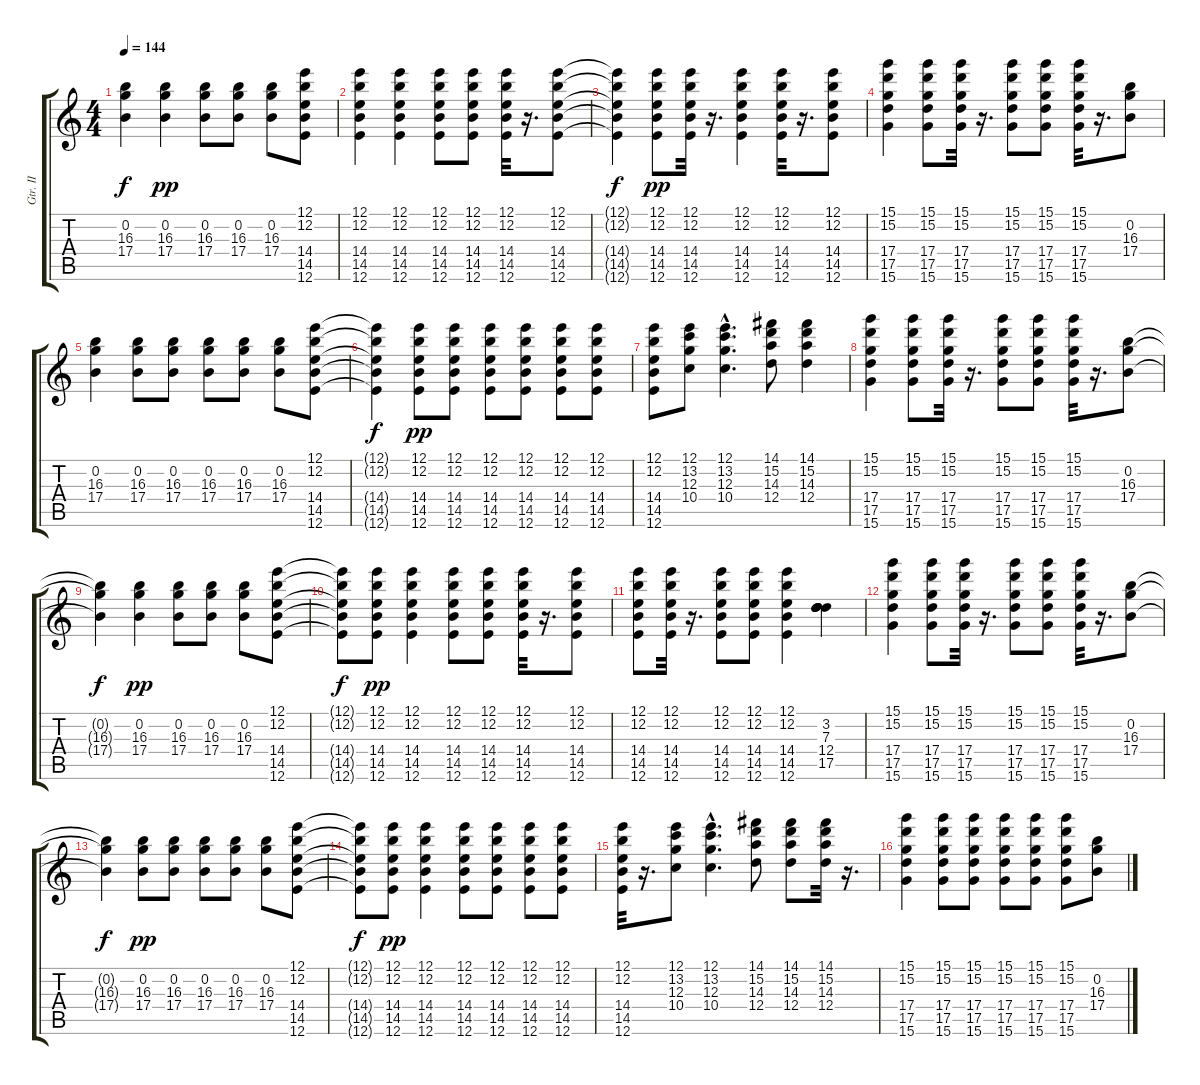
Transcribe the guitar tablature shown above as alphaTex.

\track ("Gtr. II" "Gtr. II") {instrument electricguitarclean}
\staff {score tabs}
\tuning (E4 B3 G3 D3 A2 E2) {hide}
\ts (4 4)
\tempo 144
\clef g2
\ks c
(0.2{t} 16.3{t} 17.4{t}).4{dy f} (0.2 16.3 17.4).4{dy pp} (0.2 16.3 17.4).8 (0.2 16.3 17.4).8 (0.2 16.3 17.4).8 (12.1 12.2 14.4 14.5 12.6).8 |
(12.1 12.2 14.4 14.5 12.6).4 (12.1 12.2 14.4 14.5 12.6).4 (12.1 12.2 14.4 14.5 12.6).8 (12.1 12.2 14.4 14.5 12.6).8 (12.1 12.2 14.4 14.5 12.6).32 r.16{d} (12.1 12.2 14.4 14.5 12.6).8 |
(12.1{t} 12.2{t} 14.4{t} 14.5{t} 12.6{t}).4{dy f} (12.1 12.2 14.4 14.5 12.6).8{dy pp} (12.1 12.2 14.4 14.5 12.6).32 r.16{d} (12.1 12.2 14.4 14.5 12.6).4 (12.1 12.2 14.4 14.5 12.6).32 r.16{d} (12.1 12.2 14.4 14.5 12.6).8 |
(15.1 15.2 17.4 17.5 15.6).4 (15.1 15.2 17.4 17.5 15.6).8 (15.1 15.2 17.4 17.5 15.6).32 r.16{d} (15.1 15.2 17.4 17.5 15.6).8 (15.1 15.2 17.4 17.5 15.6).8 (15.1 15.2 17.4 17.5 15.6).32 r.16{d} (0.2 16.3 17.4).8 |
(0.2 16.3 17.4).4 (0.2 16.3 17.4).8 (0.2 16.3 17.4).8 (0.2 16.3 17.4).8 (0.2 16.3 17.4).8 (0.2 16.3 17.4).8 (12.1 12.2 14.4 14.5 12.6).8 |
(12.1{t} 12.2{t} 14.4{t} 14.5{t} 12.6{t}).4{dy f} (12.1 12.2 14.4 14.5 12.6).8{dy pp} (12.1 12.2 14.4 14.5 12.6).8 (12.1 12.2 14.4 14.5 12.6).8 (12.1 12.2 14.4 14.5 12.6).8 (12.1 12.2 14.4 14.5 12.6).8 (12.1 12.2 14.4 14.5 12.6).8 |
(12.1 12.2 14.4 14.5 12.6).8 (12.1 13.2 12.3 10.4).8 (12.1{hac} 13.2{hac} 12.3{hac} 10.4{hac}).4{d} (14.1 15.2 14.3 12.4).8 (14.1 15.2 14.3 12.4).4 |
(15.1 15.2 17.4 17.5 15.6).4 (15.1 15.2 17.4 17.5 15.6).8 (15.1 15.2 17.4 17.5 15.6).32 r.16{d} (15.1 15.2 17.4 17.5 15.6).8 (15.1 15.2 17.4 17.5 15.6).8 (15.1 15.2 17.4 17.5 15.6).32 r.16{d} (0.2 16.3 17.4).8 |
(0.2{t} 16.3{t} 17.4{t}).4{dy f} (0.2 16.3 17.4).4{dy pp} (0.2 16.3 17.4).8 (0.2 16.3 17.4).8 (0.2 16.3 17.4).8 (12.1 12.2 14.4 14.5 12.6).8 |
(12.1{t} 12.2{t} 14.4{t} 14.5{t} 12.6{t}).8{dy f} (12.1 12.2 14.4 14.5 12.6).8{dy pp} (12.1 12.2 14.4 14.5 12.6).4 (12.1 12.2 14.4 14.5 12.6).8 (12.1 12.2 14.4 14.5 12.6).8 (12.1 12.2 14.4 14.5 12.6).32 r.16{d} (12.1 12.2 14.4 14.5 12.6).8 |
(12.1 12.2 14.4 14.5 12.6).8 (12.1 12.2 14.4 14.5 12.6).32 r.16{d} (12.1 12.2 14.4 14.5 12.6).8 (12.1 12.2 14.4 14.5 12.6).8 (12.1 12.2 14.4 14.5 12.6).4 (3.2 7.3 12.4 17.5).4 |
(15.1 15.2 17.4 17.5 15.6).4 (15.1 15.2 17.4 17.5 15.6).8 (15.1 15.2 17.4 17.5 15.6).32 r.16{d} (15.1 15.2 17.4 17.5 15.6).8 (15.1 15.2 17.4 17.5 15.6).8 (15.1 15.2 17.4 17.5 15.6).32 r.16{d} (0.2 16.3 17.4).8 |
(0.2{t} 16.3{t} 17.4{t}).4{dy f} (0.2 16.3 17.4).8{dy pp} (0.2 16.3 17.4).8 (0.2 16.3 17.4).8 (0.2 16.3 17.4).8 (0.2 16.3 17.4).8 (12.1 12.2 14.4 14.5 12.6).8 |
(12.1{t} 12.2{t} 14.4{t} 14.5{t} 12.6{t}).8{dy f} (12.1 12.2 14.4 14.5 12.6).8{dy pp} (12.1 12.2 14.4 14.5 12.6).4 (12.1 12.2 14.4 14.5 12.6).8 (12.1 12.2 14.4 14.5 12.6).8 (12.1 12.2 14.4 14.5 12.6).8 (12.1 12.2 14.4 14.5 12.6).8 |
(12.1 12.2 14.4 14.5 12.6).32 r.16{d} (12.1 13.2 12.3 10.4).8 (12.1{hac} 13.2{hac} 12.3{hac} 10.4{hac}).4{d} (14.1 15.2 14.3 12.4).8 (14.1 15.2 14.3 12.4).8 (14.1 15.2 14.3 12.4).32 r.16{d} |
(15.1 15.2 17.4 17.5 15.6).4 (15.1 15.2 17.4 17.5 15.6).8 (15.1 15.2 17.4 17.5 15.6).8 (15.1 15.2 17.4 17.5 15.6).8 (15.1 15.2 17.4 17.5 15.6).8 (15.1 15.2 17.4 17.5 15.6).8 (0.2 16.3 17.4).8
